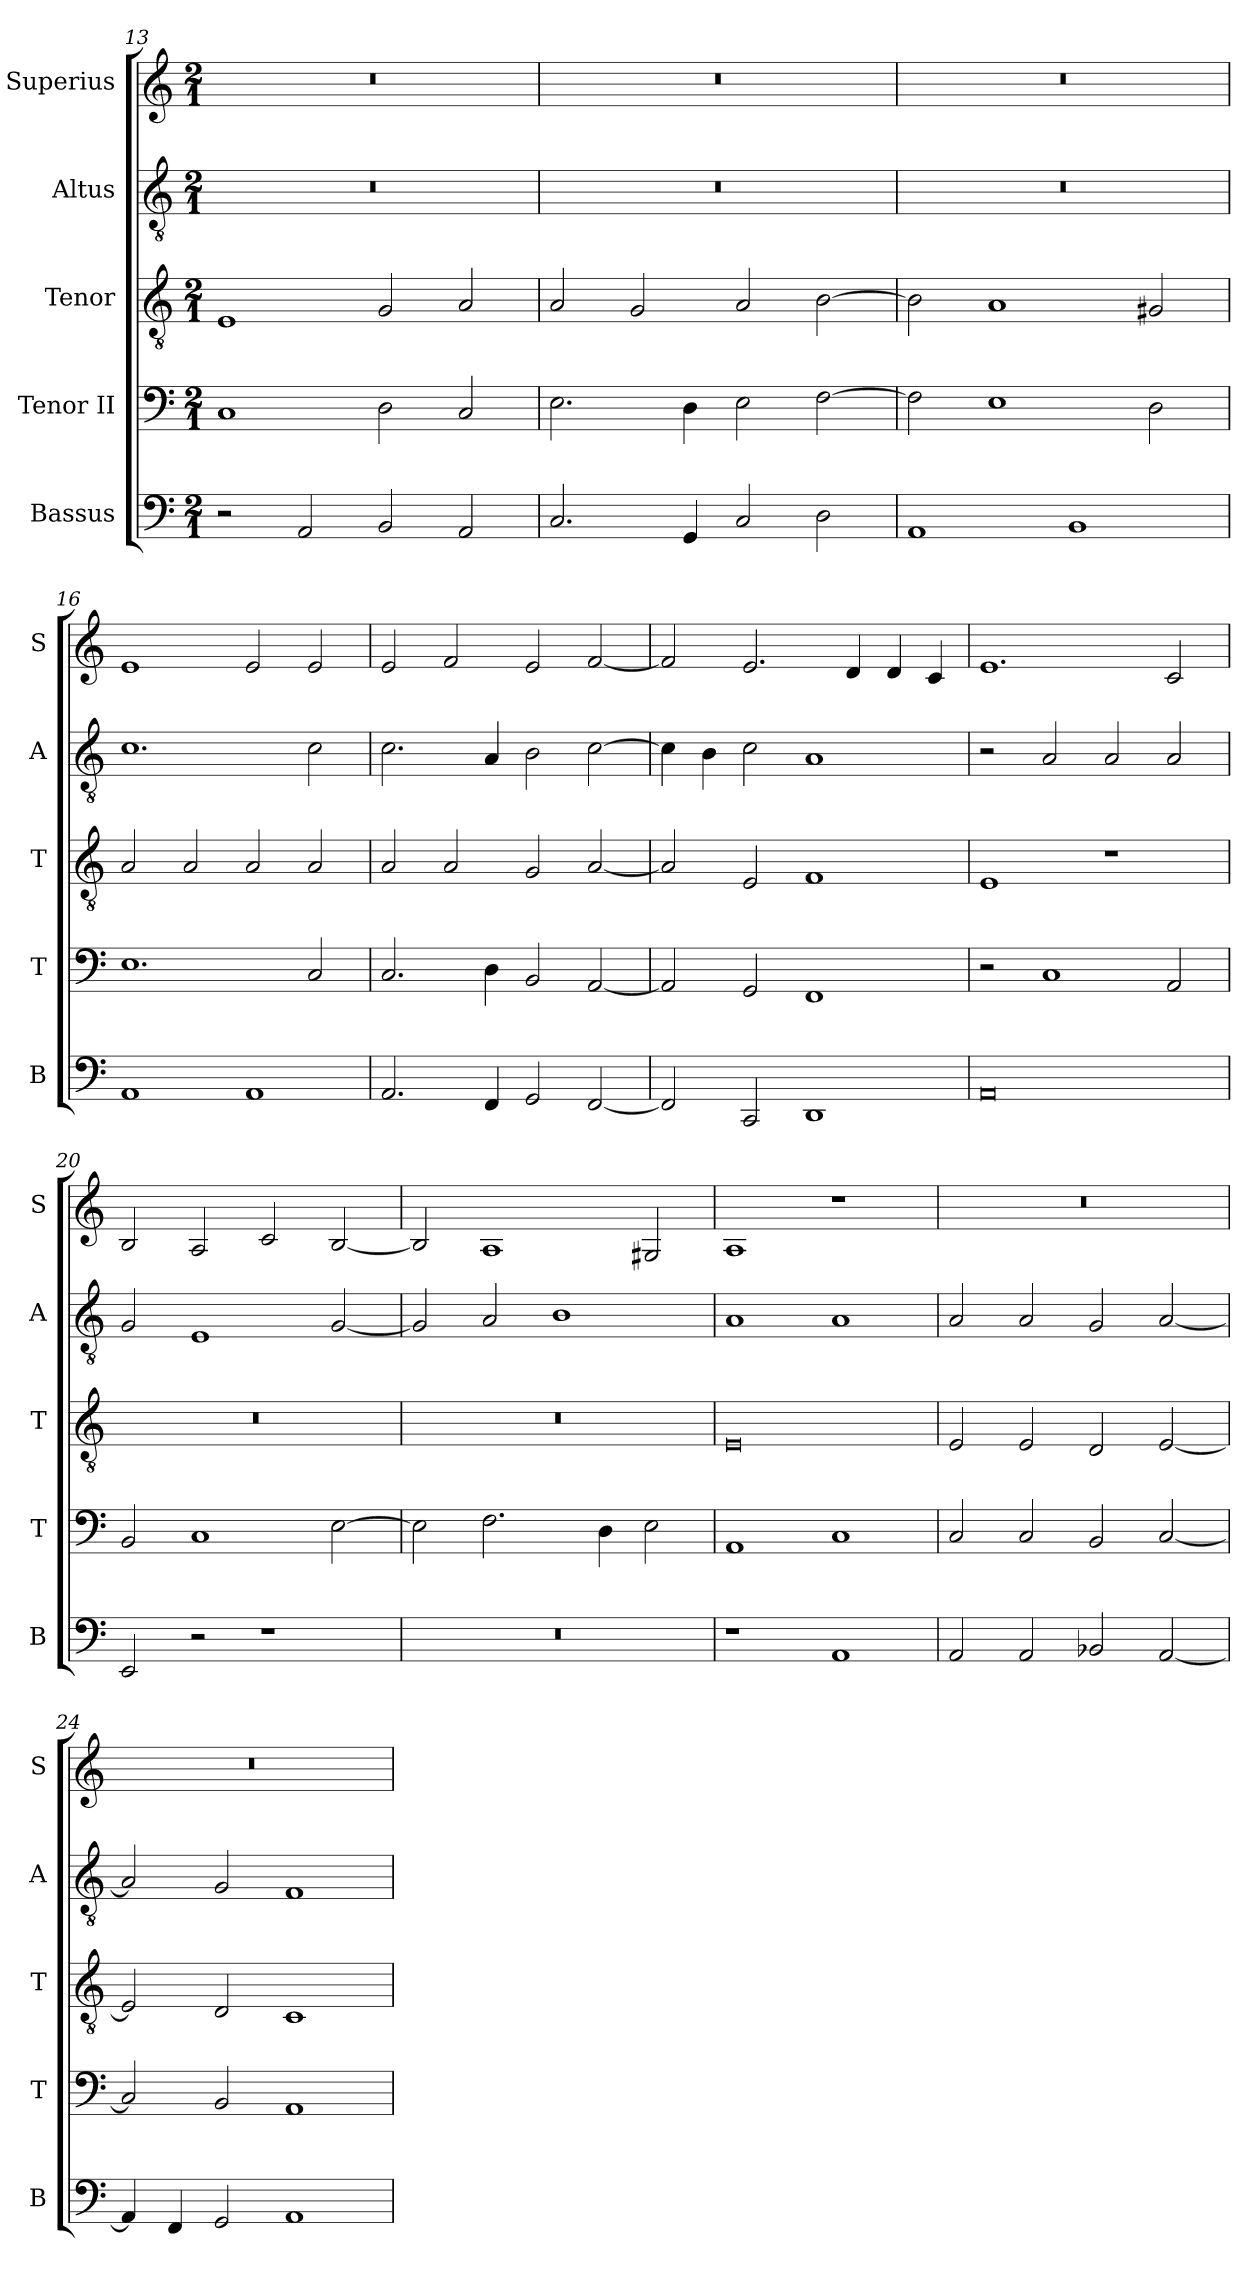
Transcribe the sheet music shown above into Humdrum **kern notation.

**kern	**kern	**kern	**kern	**kern
*part5	*part4	*part3	*part2	*part1
*staff5	*staff4	*staff3	*staff2	*staff1
*I"Bassus	*I"Tenor II	*I"Tenor	*I"Altus	*I"Superius
*I'B	*I'T	*I'T	*I'A	*I'S
*clefF4	*clefF4	*clefGv2	*clefGv2	*clefG2
*k[]	*k[]	*k[]	*k[]	*k[]
*M2/1	*M2/1	*M2/1	*M2/1	*M2/1
=13	=13	=13	=13	=13
2r	1C	1E	0r	0r
2AA/	.	.	.	.
2BB/	2D\	2G/	.	.
2AA/	2C/	2A/	.	.
=14	=14	=14	=14	=14
2.C/	2.E\	2A/	0r	0r
.	.	2G/	.	.
4GG/	4D\	.	.	.
2C/	2E\	2A/	.	.
2D\	[2F\	[2B\	.	.
=15	=15	=15	=15	=15
1AA	2F\]	2B\]	0r	0r
.	1E	1A	.	.
1BB	.	.	.	.
.	2D\	2G#X/	.	.
=16	=16	=16	=16	=16
1AA	1.E	2A/	1.c	1e
.	.	2A/	.	.
1AA	.	2A/	.	2e/
.	2C/	2A/	2c\	2e/
=17	=17	=17	=17	=17
2.AA/	2.C/	2A/	2.c\	2e/
.	.	2A/	.	2f/
4FF/	4D\	.	4A/	.
2GG/	2BB/	2G/	2B\	2e/
[2FF/	[2AA/	[2A/	[2c\	[2f/
=18	=18	=18	=18	=18
2FF/]	2AA/]	2A/]	4c\]	2f/]
.	.	.	4B\	.
2CC/	2GG/	2E/	2c\	2.e/
1DD	1FF	1F	1A	.
.	.	.	.	4d/
.	.	.	.	4d/
.	.	.	.	4c/
=19	=19	=19	=19	=19
0AA	2r	1E	2r	1.e
.	1C	.	2A/	.
.	.	1r	2A/	.
.	2AA/	.	2A/	2c/
=20	=20	=20	=20	=20
2EE/	2BB/	0r	2G/	2B/
2r	1C	.	1E	2A/
1r	.	.	.	2c/
.	[2E\	.	[2G/	[2B/
=21	=21	=21	=21	=21
0r	2E\]	0r	2G/]	2B/]
.	2.F\	.	2A/	1A
.	.	.	1B	.
.	4D\	.	.	.
.	2E\	.	.	2G#X/
=22	=22	=22	=22	=22
1r	1AA	0E	1A	1A
1AA	1C	.	1A	1r
=23	=23	=23	=23	=23
2AA/	2C/	2E/	2A/	0r
2AA/	2C/	2E/	2A/	.
2BB-X/	2BB/	2D/	2G/	.
[2AA/	[2C/	[2E/	[2A/	.
=24	=24	=24	=24	=24
4AA/]	2C/]	2E/]	2A/]	0r
4FF/	.	.	.	.
2GG/	2BB/	2D/	2G/	.
1AA	1AA	1C	1F	.
=	=	=	=	=
*-	*-	*-	*-	*-
